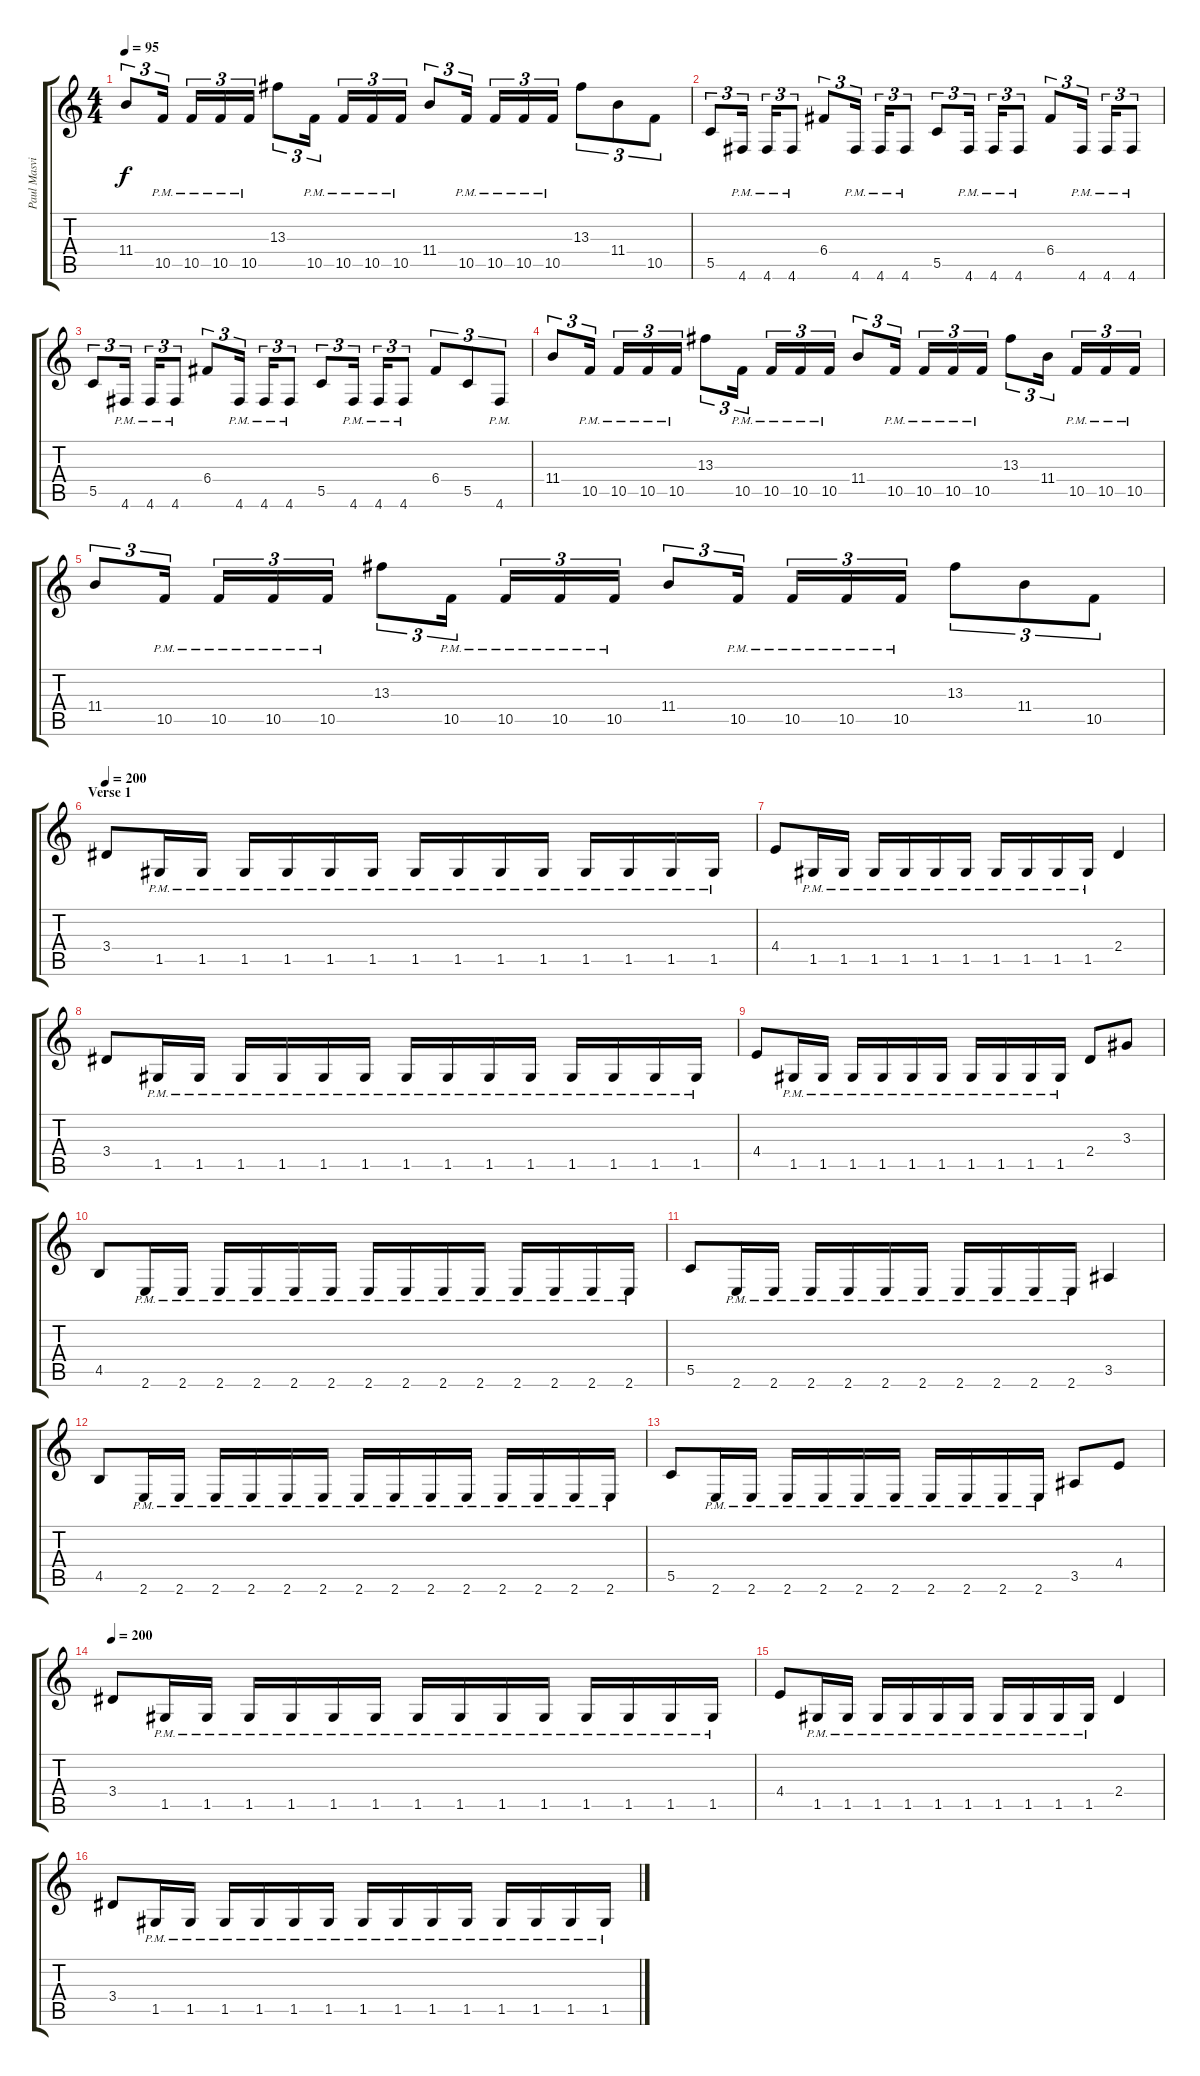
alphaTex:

\track ("Paul Masvidal" "Paul Masvi") {instrument distortionguitar}
\staff {score tabs}
\tuning (D4 A3 F3 C3 G2 D2) {hide}
\ts (4 4)
\tempo 95
\clef g2
\ks c
11.4.8{tu (3 2) dy f} 10.5{pm}.16{tu (3 2)} 10.5{pm}.16{tu (3 2)} 10.5{pm}.16{tu (3 2)} 10.5{pm}.16{tu (3 2)} 13.3.8{tu (3 2)} 10.5{pm}.16{tu (3 2)} 10.5{pm}.16{tu (3 2)} 10.5{pm}.16{tu (3 2)} 10.5{pm}.16{tu (3 2)} 11.4.8{tu (3 2)} 10.5{pm}.16{tu (3 2)} 10.5{pm}.16{tu (3 2)} 10.5{pm}.16{tu (3 2)} 10.5{pm}.16{tu (3 2)} 13.3.8{tu (3 2)} 11.4.8{tu (3 2)} 10.5.8{tu (3 2)} |
5.5.8{tu (3 2)} 4.6{pm}.16{tu (3 2)} 4.6{pm}.16{tu (3 2)} 4.6{pm}.8{tu (3 2)} 6.4.8{tu (3 2)} 4.6{pm}.16{tu (3 2)} 4.6{pm}.16{tu (3 2)} 4.6{pm}.8{tu (3 2)} 5.5.8{tu (3 2)} 4.6{pm}.16{tu (3 2)} 4.6{pm}.16{tu (3 2)} 4.6{pm}.8{tu (3 2)} 6.4.8{tu (3 2)} 4.6{pm}.16{tu (3 2)} 4.6{pm}.16{tu (3 2)} 4.6{pm}.8{tu (3 2)} |
5.5.8{tu (3 2)} 4.6{pm}.16{tu (3 2)} 4.6{pm}.16{tu (3 2)} 4.6{pm}.8{tu (3 2)} 6.4.8{tu (3 2)} 4.6{pm}.16{tu (3 2)} 4.6{pm}.16{tu (3 2)} 4.6{pm}.8{tu (3 2)} 5.5.8{tu (3 2)} 4.6{pm}.16{tu (3 2)} 4.6{pm}.16{tu (3 2)} 4.6{pm}.8{tu (3 2)} 6.4.8{tu (3 2)} 5.5.8{tu (3 2)} 4.6{pm}.8{tu (3 2)} |
11.4.8{tu (3 2)} 10.5{pm}.16{tu (3 2)} 10.5{pm}.16{tu (3 2)} 10.5{pm}.16{tu (3 2)} 10.5{pm}.16{tu (3 2)} 13.3.8{tu (3 2)} 10.5{pm}.16{tu (3 2)} 10.5{pm}.16{tu (3 2)} 10.5{pm}.16{tu (3 2)} 10.5{pm}.16{tu (3 2)} 11.4.8{tu (3 2)} 10.5{pm}.16{tu (3 2)} 10.5{pm}.16{tu (3 2)} 10.5{pm}.16{tu (3 2)} 10.5{pm}.16{tu (3 2)} 13.3.8{tu (3 2)} 11.4.16{tu (3 2)} 10.5{pm}.16{tu (3 2)} 10.5{pm}.16{tu (3 2)} 10.5{pm}.16{tu (3 2)} |
11.4.8{tu (3 2)} 10.5{pm}.16{tu (3 2)} 10.5{pm}.16{tu (3 2)} 10.5{pm}.16{tu (3 2)} 10.5{pm}.16{tu (3 2)} 13.3.8{tu (3 2)} 10.5{pm}.16{tu (3 2)} 10.5{pm}.16{tu (3 2)} 10.5{pm}.16{tu (3 2)} 10.5{pm}.16{tu (3 2)} 11.4.8{tu (3 2)} 10.5{pm}.16{tu (3 2)} 10.5{pm}.16{tu (3 2)} 10.5{pm}.16{tu (3 2)} 10.5{pm}.16{tu (3 2)} 13.3.8{tu (3 2)} 11.4.8{tu (3 2)} 10.5.8{tu (3 2)} |
\section ("" "Verse 1")
\tempo 200
3.4.8 1.5{pm}.16 1.5{pm}.16 1.5{pm}.16 1.5{pm}.16 1.5{pm}.16 1.5{pm}.16 1.5{pm}.16 1.5{pm}.16 1.5{pm}.16 1.5{pm}.16 1.5{pm}.16 1.5{pm}.16 1.5{pm}.16 1.5{pm}.16 |
4.4.8 1.5{pm}.16 1.5{pm}.16 1.5{pm}.16 1.5{pm}.16 1.5{pm}.16 1.5{pm}.16 1.5{pm}.16 1.5{pm}.16 1.5{pm}.16 1.5{pm}.16 2.4.4 |
3.4.8 1.5{pm}.16 1.5{pm}.16 1.5{pm}.16 1.5{pm}.16 1.5{pm}.16 1.5{pm}.16 1.5{pm}.16 1.5{pm}.16 1.5{pm}.16 1.5{pm}.16 1.5{pm}.16 1.5{pm}.16 1.5{pm}.16 1.5{pm}.16 |
4.4.8 1.5{pm}.16 1.5{pm}.16 1.5{pm}.16 1.5{pm}.16 1.5{pm}.16 1.5{pm}.16 1.5{pm}.16 1.5{pm}.16 1.5{pm}.16 1.5{pm}.16 2.4.8 3.3.8 |
4.5.8 2.6{pm}.16 2.6{pm}.16 2.6{pm}.16 2.6{pm}.16 2.6{pm}.16 2.6{pm}.16 2.6{pm}.16 2.6{pm}.16 2.6{pm}.16 2.6{pm}.16 2.6{pm}.16 2.6{pm}.16 2.6{pm}.16 2.6{pm}.16 |
5.5.8 2.6{pm}.16 2.6{pm}.16 2.6{pm}.16 2.6{pm}.16 2.6{pm}.16 2.6{pm}.16 2.6{pm}.16 2.6{pm}.16 2.6{pm}.16 2.6{pm}.16 3.5.4 |
4.5.8 2.6{pm}.16 2.6{pm}.16 2.6{pm}.16 2.6{pm}.16 2.6{pm}.16 2.6{pm}.16 2.6{pm}.16 2.6{pm}.16 2.6{pm}.16 2.6{pm}.16 2.6{pm}.16 2.6{pm}.16 2.6{pm}.16 2.6{pm}.16 |
5.5.8 2.6{pm}.16 2.6{pm}.16 2.6{pm}.16 2.6{pm}.16 2.6{pm}.16 2.6{pm}.16 2.6{pm}.16 2.6{pm}.16 2.6{pm}.16 2.6{pm}.16 3.5.8 4.4.8 |
\tempo 200
3.4.8 1.5{pm}.16 1.5{pm}.16 1.5{pm}.16 1.5{pm}.16 1.5{pm}.16 1.5{pm}.16 1.5{pm}.16 1.5{pm}.16 1.5{pm}.16 1.5{pm}.16 1.5{pm}.16 1.5{pm}.16 1.5{pm}.16 1.5{pm}.16 |
4.4.8 1.5{pm}.16 1.5{pm}.16 1.5{pm}.16 1.5{pm}.16 1.5{pm}.16 1.5{pm}.16 1.5{pm}.16 1.5{pm}.16 1.5{pm}.16 1.5{pm}.16 2.4.4 |
3.4.8 1.5{pm}.16 1.5{pm}.16 1.5{pm}.16 1.5{pm}.16 1.5{pm}.16 1.5{pm}.16 1.5{pm}.16 1.5{pm}.16 1.5{pm}.16 1.5{pm}.16 1.5{pm}.16 1.5{pm}.16 1.5{pm}.16 1.5{pm}.16
